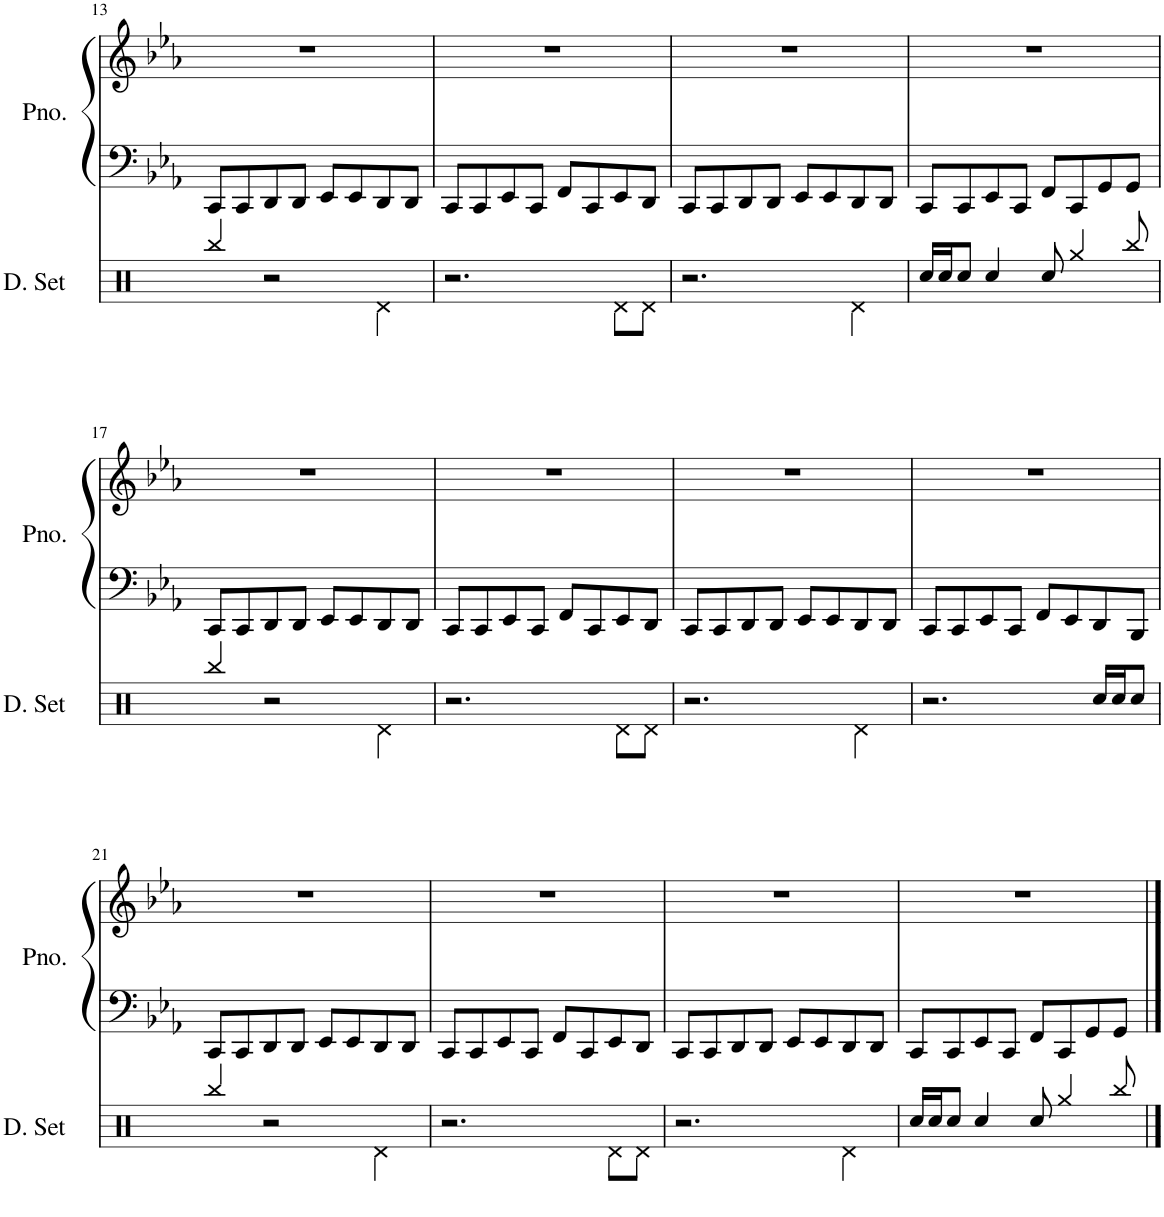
**kern	**kern	**kern
*part2	*part1	*part1
*staff3	*staff2	*staff1
*I"Drumset	*I"Piano	*
*I'D. Set	*I'Pno.	*
!!LO:PB:g=z
*clefX	*clefF4	*clefG2
*k[]	*k[b-e-a-]	*k[b-e-a-]
*M4/4	*M4/4	*M4/4
=13	=13	=13
4Rbb/	8CC/L	1r
.	8CC/	.
2r	8DD/	.
.	8DD/J	.
.	8EE-/L	.
.	8EE-/	.
4Rd\	8DD/	.
.	8DD/J	.
=14	=14	=14
2.r	8CC/L	1r
.	8CC/	.
.	8EE-/	.
.	8CC/J	.
.	8FF/L	.
.	8CC/	.
8Rd\L	8EE-/	.
8Rd\J	8DD/J	.
=15	=15	=15
2.r	8CC/L	1r
.	8CC/	.
.	8DD/	.
.	8DD/J	.
.	8EE-/L	.
.	8EE-/	.
4Rd\	8DD/	.
.	8DD/J	.
=16	=16	=16
16Rcc/LL	8CC/L	1r
16Rcc/J	.	.
8Rcc/J	8CC/	.
4Rcc/	8EE-/	.
.	8CC/J	.
8Rcc/	8FF/L	.
4Rgg/	8CC/	.
.	8GG/	.
8Rbb/	8GG/J	.
!!LO:LB:g=z
=17	=17	=17
4Rbb/	8CC/L	1r
.	8CC/	.
2r	8DD/	.
.	8DD/J	.
.	8EE-/L	.
.	8EE-/	.
4Rd\	8DD/	.
.	8DD/J	.
=18	=18	=18
2.r	8CC/L	1r
.	8CC/	.
.	8EE-/	.
.	8CC/J	.
.	8FF/L	.
.	8CC/	.
8Rd\L	8EE-/	.
8Rd\J	8DD/J	.
=19	=19	=19
2.r	8CC/L	1r
.	8CC/	.
.	8DD/	.
.	8DD/J	.
.	8EE-/L	.
.	8EE-/	.
4Rd\	8DD/	.
.	8DD/J	.
=20	=20	=20
2.r	8CC/L	1r
.	8CC/	.
.	8EE-/	.
.	8CC/J	.
.	8FF/L	.
.	8EE-/	.
16Rcc/LL	8DD/	.
16Rcc/J	.	.
8Rcc/J	8BBB-/J	.
!!LO:LB:g=z
=21	=21	=21
4Rbb/	8CC/L	1r
.	8CC/	.
2r	8DD/	.
.	8DD/J	.
.	8EE-/L	.
.	8EE-/	.
4Rd\	8DD/	.
.	8DD/J	.
=22	=22	=22
2.r	8CC/L	1r
.	8CC/	.
.	8EE-/	.
.	8CC/J	.
.	8FF/L	.
.	8CC/	.
8Rd\L	8EE-/	.
8Rd\J	8DD/J	.
=23	=23	=23
2.r	8CC/L	1r
.	8CC/	.
.	8DD/	.
.	8DD/J	.
.	8EE-/L	.
.	8EE-/	.
4Rd\	8DD/	.
.	8DD/J	.
=24	=24	=24
16Rcc/LL	8CC/L	1r
16Rcc/J	.	.
8Rcc/J	8CC/	.
4Rcc/	8EE-/	.
.	8CC/J	.
8Rcc/	8FF/L	.
4Rgg/	8CC/	.
.	8GG/	.
8Rbb/	8GG/J	.
==	==	==
*-	*-	*-
